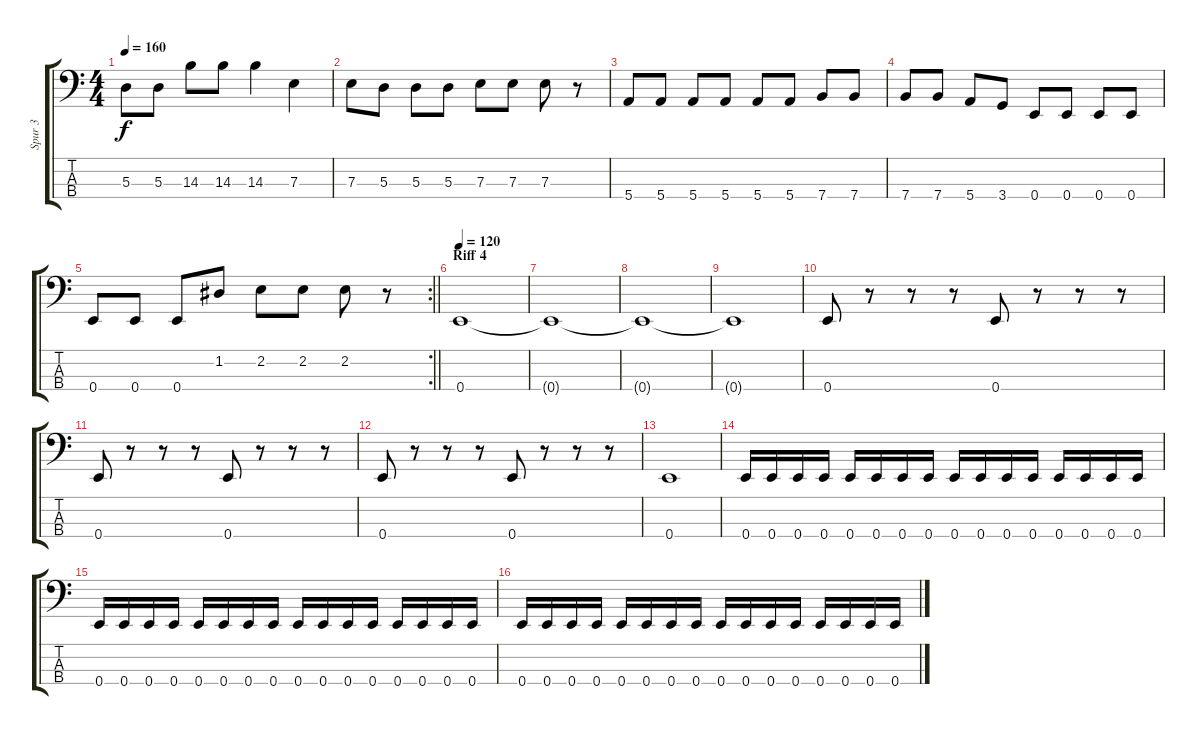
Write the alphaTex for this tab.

\track ("Spur 3" "Spur 3") {instrument electricbasspick}
\staff {score tabs}
\tuning (G2 D2 A1 E1) {hide}
\ts (4 4)
\tempo 160
\clef f4
\ks c
5.3.8{dy f} 5.3.8 14.3.8 14.3.8 14.3.4 7.3.4 |
7.3.8 5.3.8 5.3.8 5.3.8 7.3.8 7.3.8 7.3.8 r.8 |
5.4.8 5.4.8 5.4.8 5.4.8 5.4.8 5.4.8 7.4.8 7.4.8 |
7.4.8 7.4.8 5.4.8 3.4.8 0.4.8 0.4.8 0.4.8 0.4.8 |
\rc 2
\barLineRight lightlight
0.4.8 0.4.8 0.4.8 1.2.8 2.2.8 2.2.8 2.2.8 r.8 |
\section ("" "Riff 4")
\tempo 120
0.4.1 |
0.4{t}.1 |
0.4{t}.1 |
0.4{t}.1 |
0.4.8 r.8 r.8 r.8 0.4.8 r.8 r.8 r.8 |
0.4.8 r.8 r.8 r.8 0.4.8 r.8 r.8 r.8 |
0.4.8 r.8 r.8 r.8 0.4.8 r.8 r.8 r.8 |
0.4.1 |
0.4.16 0.4.16 0.4.16 0.4.16 0.4.16 0.4.16 0.4.16 0.4.16 0.4.16 0.4.16 0.4.16 0.4.16 0.4.16 0.4.16 0.4.16 0.4.16 |
0.4.16 0.4.16 0.4.16 0.4.16 0.4.16 0.4.16 0.4.16 0.4.16 0.4.16 0.4.16 0.4.16 0.4.16 0.4.16 0.4.16 0.4.16 0.4.16 |
0.4.16 0.4.16 0.4.16 0.4.16 0.4.16 0.4.16 0.4.16 0.4.16 0.4.16 0.4.16 0.4.16 0.4.16 0.4.16 0.4.16 0.4.16 0.4.16
